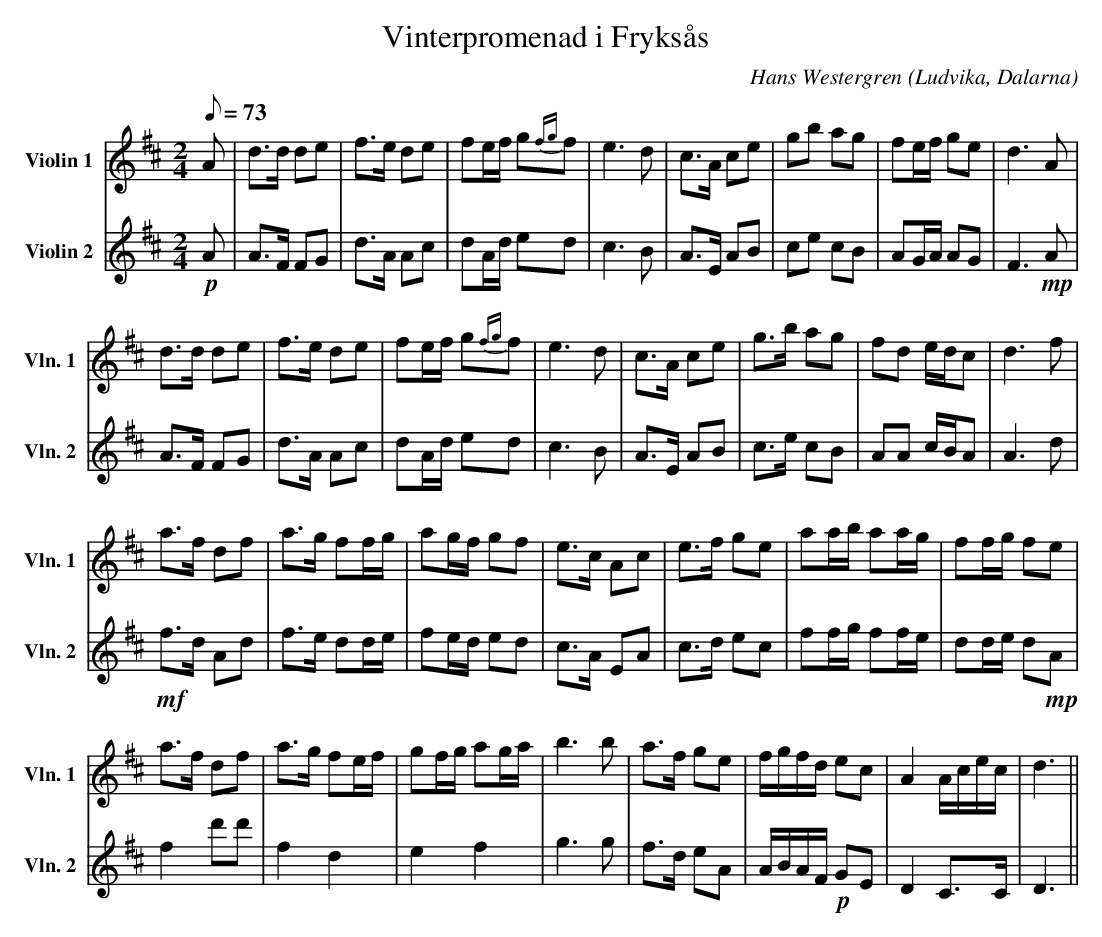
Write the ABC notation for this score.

X:1
T:Vinterpromenad i Fryksås
O:Ludvika, Dalarna
C: Hans Westergren
M:2/4
L:1/8
Q: 73
K:D
V:1 treble nm="Violin 1" snm="Vln. 1"
V:2 treble nm="Violin 2" snm="Vln. 2"
V:1
A|d>d de |f>e de|fe/2f/2 g{fg}f|e3d|c>A ce|gb ag|fe/2f/2 ge|d3A|
d>d de |f>e de|fe/2f/2 g{fg}f|e3d|c>A ce|g>b ag|fd e/2d/2c|d3f|
a>f df|a>g ff/2g/2|ag/2f/2 gf|e>c Ac|e>f ge|aa/2b/2 aa/2g/2|ff/2g/2 fe|
a>f df|a>g fe/2f/2|gf/2g/2 ag/2a/2|b3b|a>f ge|f/2g/2f/2d/2 ec|A2 A/2c/2e/2c/2|d3||
V:2
!p!A|A>F FG|d>A Ac|dA/2d/2 ed|c3 B|A>E AB|ce cB|AG/2A/2 AG|F3!mp!A|
A>F FG|d>A Ac|dA/2d/2 ed|c3 B|A>E AB|c>e cB|AA c/2B/2A|A3 d|
!mf!f>d Ad |f>e dd/2e/2|fe/2d/2 ed|c>A EA|c>d ec| ff/2g/2 ff/2e/2|dd/2e/2 d!mp!A|
f2d'd'|f2d2|e2f2|g3 g |f>d eA|A/2B/2A/2F/2 !p!GE|D2 C>C|D3||
